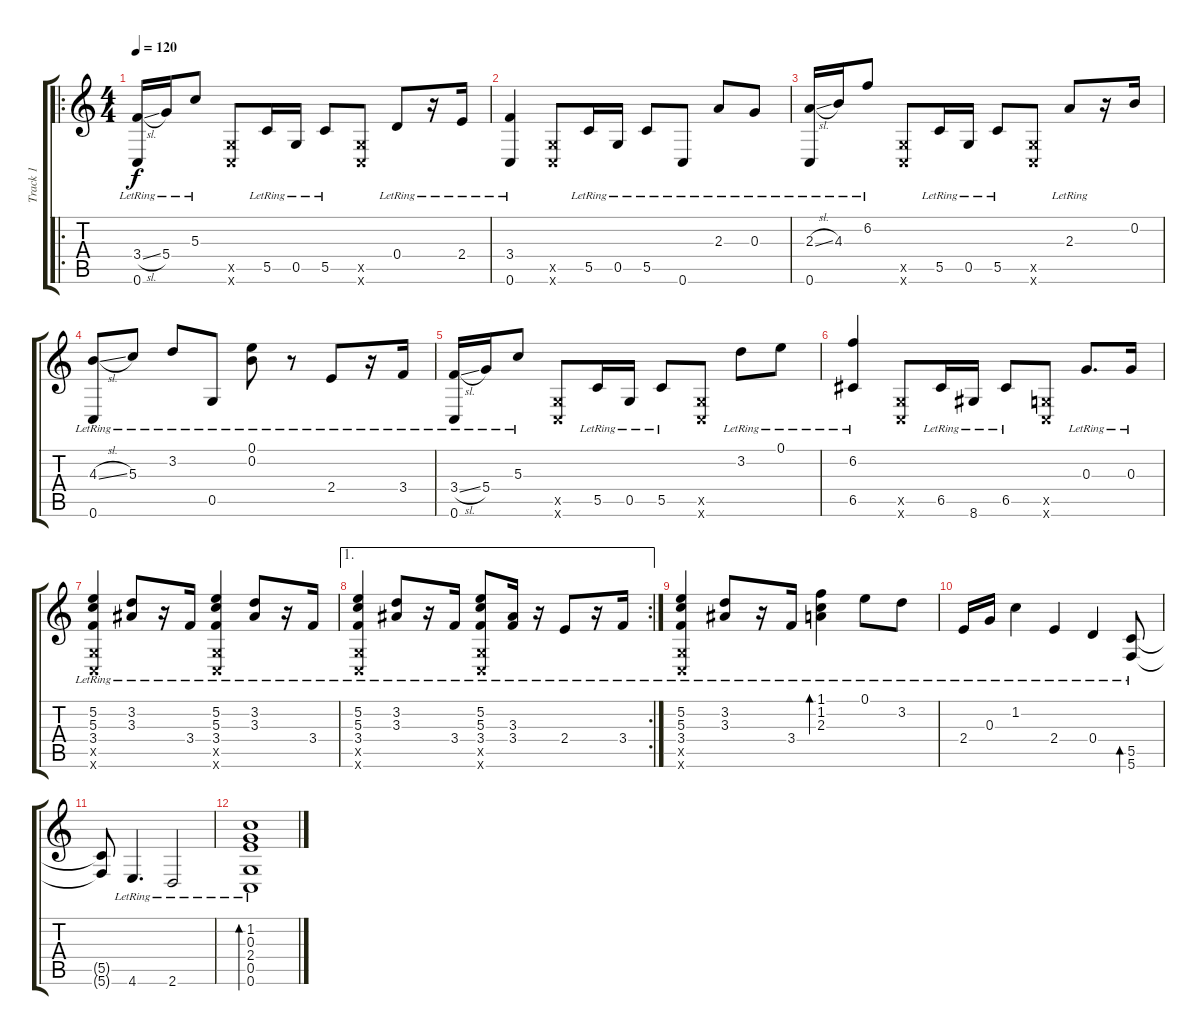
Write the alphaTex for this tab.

\track ("Track 1" "Track 1") {instrument acousticguitarsteel}
\staff {score tabs}
\tuning (E4 B3 G3 D3 G2 C2) {hide}
\ro
\ts (4 4)
\tempo 120
\clef g2
\ks c
(3.4{sl lr} 0.6{lr}).16{dy f} 5.4{lr}.16 5.3{lr}.8 (0.5{x} 0.6{x}).8 5.5{lr}.16 0.5{lr}.16 5.5{lr}.8 (0.5{x} 0.6{x}).8 0.4{lr}.8 r.16 2.4{lr}.16 |
(3.4{lr} 0.6{lr}).4 (0.5{x} 0.6{x}).8 5.5{lr}.16 0.5{lr}.16 5.5{lr}.8 0.6{lr}.8 2.3{lr}.8 0.3{lr}.8 |
(2.3{sl lr} 0.6{lr}).16 4.3{lr}.16 6.2{lr}.8 (0.5{x} 0.6{x}).8 5.5{lr}.16 0.5{lr}.16 5.5{lr}.8 (0.5{x} 0.6{x}).8 2.3{lr}.8 r.16 0.2.16 |
(4.3{sl lr} 0.6{lr}).8 5.3{lr}.8 3.2{lr}.8 0.5{lr}.8 (0.1{lr} 0.2{lr}).8 r.8 2.4{lr}.8 r.16 3.4{lr}.16 |
(3.4{sl lr} 0.6{lr}).16 5.4{lr}.16 5.3{lr}.8 (0.5{x} 0.6{x}).8 5.5{lr}.16 0.5{lr}.16 5.5{lr}.8 (0.5{x} 0.6{x}).8 3.2{lr}.8 0.1{lr}.8 |
(6.2{lr} 6.5{lr}).4 (0.5{x} 0.6{x}).8 6.5{lr}.16 8.6{lr}.16 6.5{lr}.8 (0.5{x} 0.6{x}).8 0.3{lr}.8{d} 0.3{lr}.16 |
(5.2{lr} 5.3{lr} 3.4{lr} 0.5{x} 0.6{x}).4 (3.2{lr} 3.3{lr}).8 r.16 3.4{lr}.16 (5.2{lr} 5.3{lr} 3.4{lr} 0.5{x} 0.6{x}).4 (3.2{lr} 3.3{lr}).8 r.16 3.4{lr}.16 |
\ae 1
\rc 2
(5.2{lr} 5.3{lr} 3.4{lr} 0.5{x} 0.6{x}).4 (3.2{lr} 3.3{lr}).8 r.16 3.4{lr}.16 (5.2{lr} 5.3{lr} 3.4{lr} 0.5{x} 0.6{x}).8 (3.3{lr} 3.4{lr}).16 r.16 2.4{lr}.8 r.16 3.4{lr}.16 |
(5.2{lr} 5.3{lr} 3.4{lr} 0.5{x} 0.6{x}).4 (3.2{lr} 3.3{lr}).8 r.16 3.4{lr}.16 (1.1{lr} 1.2{lr} 2.3{lr}).4{bd 480} 0.1{lr}.8 3.2{lr}.8 |
2.4{lr}.16 0.3{lr}.16 1.2{lr}.4 2.4{lr}.4 0.4{lr}.4 (5.5{lr} 5.6{lr}).8{bd 480} |
(5.5{t} 5.6{t}).8 4.6{lr}.4{d} 2.6{lr}.2 |
(1.2{lr} 0.3{lr} 2.4{lr} 0.5{lr} 0.6{lr}).1{bd 480}
